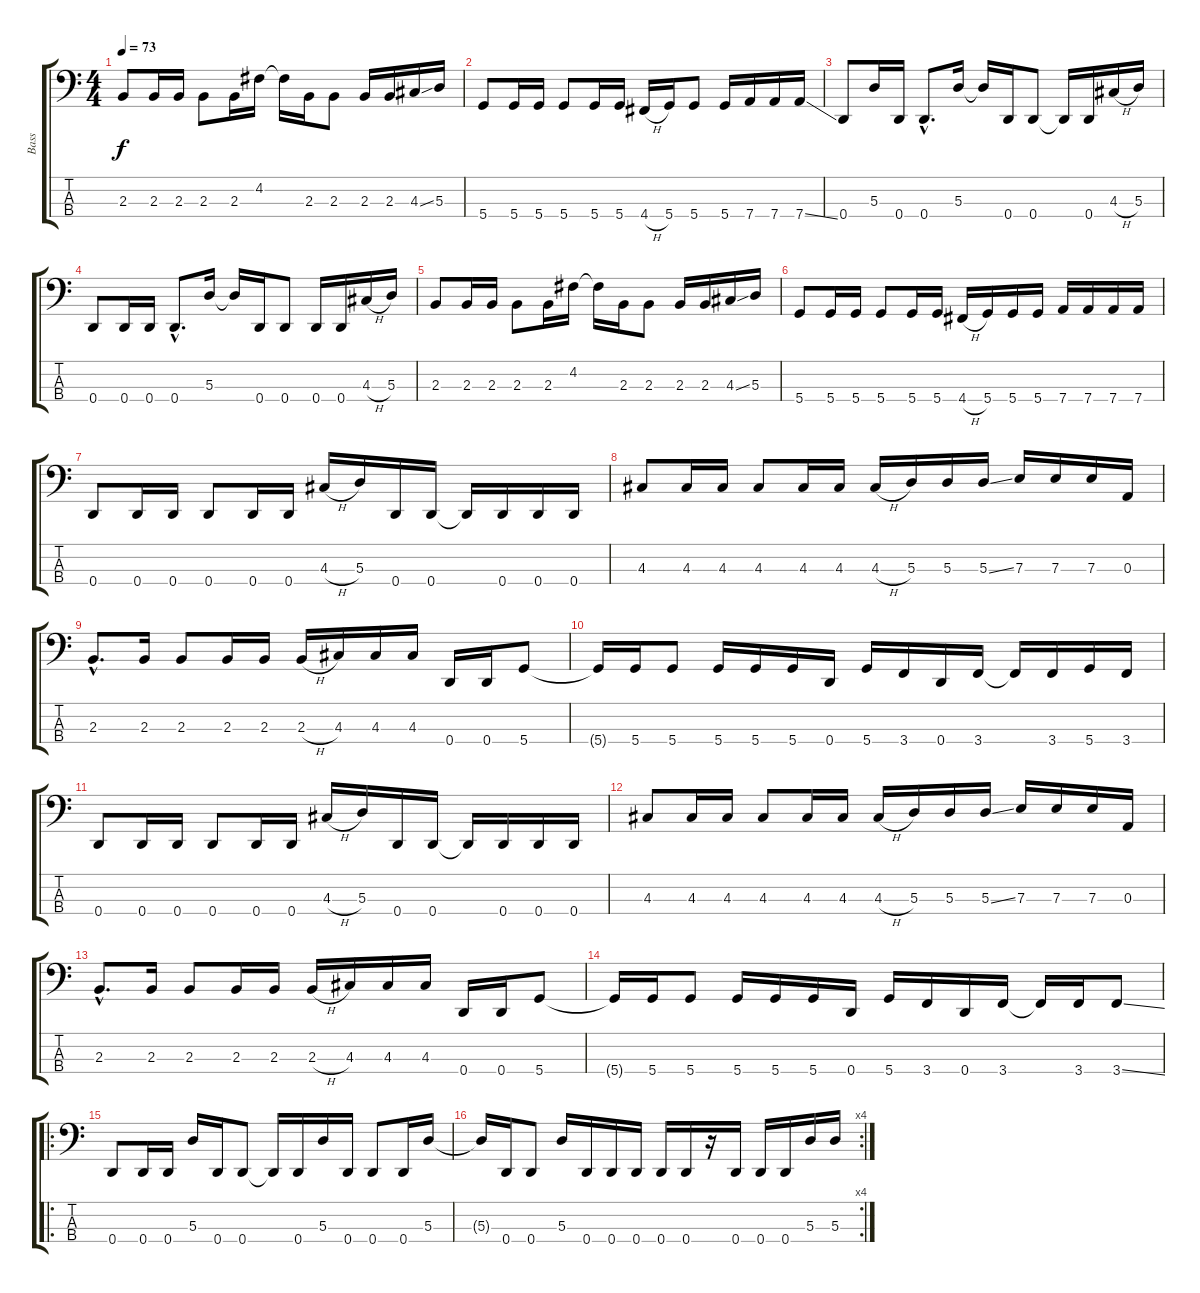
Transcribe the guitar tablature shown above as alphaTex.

\track ("Bass" "Bass") {instrument electricbassfinger}
\staff {score tabs}
\tuning (G2 D2 A1 D1) {hide}
\ts (4 4)
\tempo 73
\clef f4
\ks c
2.3.8{dy f} 2.3.16 2.3.16 2.3.8 2.3.16 4.2.16 4.2{t}.16 2.3.16 2.3.8 2.3.16 2.3.16 4.3{ss}.16 5.3.16 |
5.4.8 5.4.16 5.4.16 5.4.8 5.4.16 5.4.16 4.4{h}.16 5.4.16 5.4.8 5.4.16 7.4.16 7.4.16 7.4{ss}.16 |
0.4.8 5.3.16 0.4.16 0.4{hac}.8{d} 5.3.16 5.3{t}.16 0.4.16 0.4.8 0.4{t}.16 0.4.16 4.3{h}.16 5.3.16 |
0.4.8 0.4.16 0.4.16 0.4{hac}.8{d} 5.3.16 5.3{t}.16 0.4.16 0.4.8 0.4.16 0.4.16 4.3{h}.16 5.3.16 |
2.3.8 2.3.16 2.3.16 2.3.8 2.3.16 4.2.16 4.2{t}.16 2.3.16 2.3.8 2.3.16 2.3.16 4.3{ss}.16 5.3.16 |
5.4.8 5.4.16 5.4.16 5.4.8 5.4.16 5.4.16 4.4{h}.16 5.4.16 5.4.16 5.4.16 7.4.16 7.4.16 7.4.16 7.4.16 |
0.4.8 0.4.16 0.4.16 0.4.8 0.4.16 0.4.16 4.3{h}.16 5.3.16 0.4.16 0.4.16 0.4{t}.16 0.4.16 0.4.16 0.4.16 |
4.3.8 4.3.16 4.3.16 4.3.8 4.3.16 4.3.16 4.3{h}.16 5.3.16 5.3.16 5.3{ss}.16 7.3.16 7.3.16 7.3.16 0.3.16 |
2.3{hac}.8{d} 2.3.16 2.3.8 2.3.16 2.3.16 2.3{h}.16 4.3.16 4.3.16 4.3.16 0.4.16 0.4.16 5.4.8 |
5.4{t}.16 5.4.16 5.4.8 5.4.16 5.4.16 5.4.16 0.4.16 5.4.16 3.4.16 0.4.16 3.4.16 3.4{t}.16 3.4.16 5.4.16 3.4.16 |
0.4.8 0.4.16 0.4.16 0.4.8 0.4.16 0.4.16 4.3{h}.16 5.3.16 0.4.16 0.4.16 0.4{t}.16 0.4.16 0.4.16 0.4.16 |
4.3.8 4.3.16 4.3.16 4.3.8 4.3.16 4.3.16 4.3{h}.16 5.3.16 5.3.16 5.3{ss}.16 7.3.16 7.3.16 7.3.16 0.3.16 |
2.3{hac}.8{d} 2.3.16 2.3.8 2.3.16 2.3.16 2.3{h}.16 4.3.16 4.3.16 4.3.16 0.4.16 0.4.16 5.4.8 |
5.4{t}.16 5.4.16 5.4.8 5.4.16 5.4.16 5.4.16 0.4.16 5.4.16 3.4.16 0.4.16 3.4.16 3.4{t}.16 3.4.16 3.4{ss}.8 |
\ro
0.4.8 0.4.16 0.4.16 5.3.16 0.4.16 0.4.8 0.4{t}.16 0.4.16 5.3.16 0.4.16 0.4.8 0.4.16 5.3.16 |
\rc 4
5.3{t}.16 0.4.16 0.4.8 5.3.16 0.4.16 0.4.16 0.4.16 0.4.16 0.4.16 r.16 0.4.16 0.4.16 0.4.16 5.3.16 5.3.16
